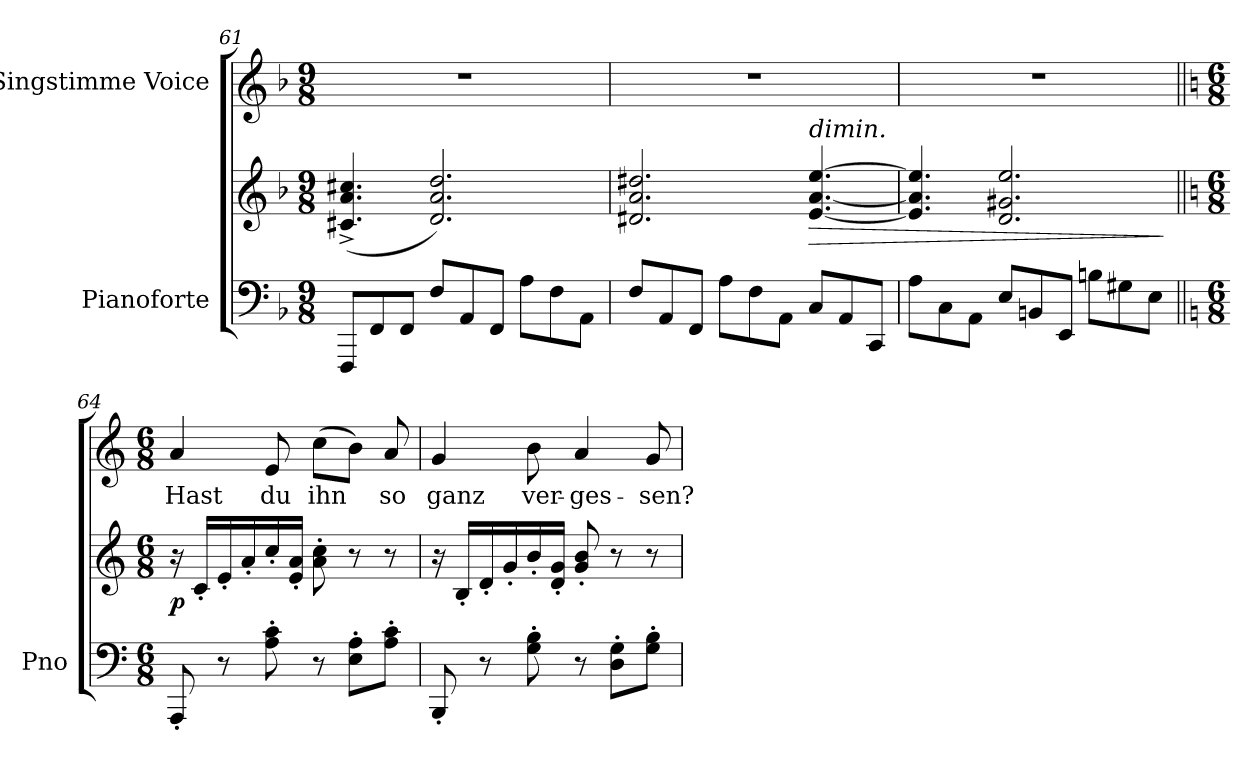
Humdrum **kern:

**kern	**kern	**dynam	**kern	**text
*part2	*part2	*part2	*part1	*part1
*staff3	*staff2	*staff2/3	*staff1	*staff1
*I"Pianoforte	*	*	*I"Singstimme Voice	*
*I'Pno	*	*	*	*
*clefF4	*clefG2	*	*clefG2	*
*k[b-]	*k[b-]	*	*k[b-]	*
*M9/8	*M9/8	*	*M9/8	*
=61	=61	=61	=61	=61
8FFF/L	(4.c#X/^> 4.a/^> 4.cc#X/^>	.	8%9r	.
8FF/	.	.	.	.
8FF/J	.	.	.	.
8F/L	2.d/ 2.a/ 2.dd/)	.	.	.
8AA/	.	.	.	.
8FF/J	.	.	.	.
8A\L	.	.	.	.
8F\	.	.	.	.
8AA\J	.	.	.	.
=62	=62	=62	=62	=62
8F/L	2.d#X/ 2.a/ 2.dd#X/	.	8%9r	.
8AA/	.	.	.	.
8FF/J	.	.	.	.
8A\L	.	.	.	.
8F\	.	.	.	.
8AA\J	.	.	.	.
!	!LO:TX:i:t=dimin.	!	!	!
!	!	!LO:HP:b	!	!
8C/L	[4.e/ [>4.a/ [4.ee/	>	.	.
8AA/	.	.	.	.
8CC/J	.	.	.	.
=63	=63	=63	=63	=63
8A\L	4.e/] 4.a/] 4.ee/]	.	8%9r	.
8C\	.	.	.	.
8AA\J	.	.	.	.
8E/L	2.d/ 2.g#X/ 2.ee/	.	.	.
8BBn/	.	.	.	.
8EE/J	.	.	.	.
8Bn\L	.	.	.	.
8G#X\	.	.	.	.
8E\J	.	.	.	.
.	.	]	.	.
=64||	=64||	=64||	=64||	=64||
*k[]	*k[]	*	*k[]	*
*M6/8	*M6/8	*	*M6/8	*
!	!	!LO:DY:b	!	!
8AAA'/	16r	p	4a/	Hast
.	16c'/LL	.	.	.
8r	16e'/	.	.	.
.	16a'/	.	.	.
8A\' 8c\'	16cc'/	.	8e/	du
.	16e/' 16a/'JJ	.	.	.
8r	8a\' 8cc\'	.	(8cc\L	ihn
8E\' 8A\'L	8r	.	8b\J)	.
8A\' 8c\'J	8r	.	8a/	so
=65	=65	=65	=65	=65
8BBB'/	16r	.	4g/	ganz
.	16B'/LL	.	.	.
8r	16d'/	.	.	.
.	16g'/	.	.	.
8G\' 8B\'	16b'/	.	8b\	ver-
.	16d/' 16g/'JJ	.	.	.
8r	8g/' 8b/'	.	4a/	-ges-
8D\' 8G\'L	8r	.	.	.
8G\' 8B\'J	8r	.	8g/	-sen?
=	=	=	=	=
*-	*-	*-	*-	*-
